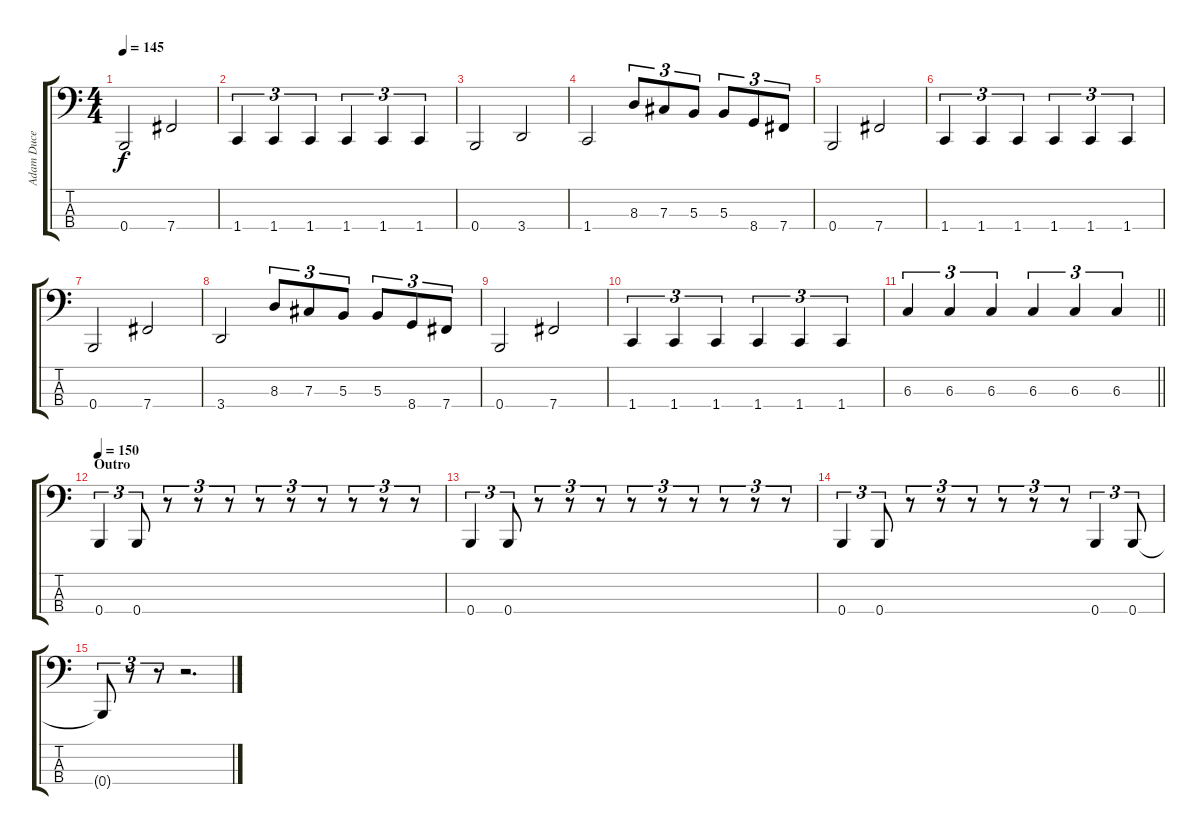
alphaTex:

\track ("Adam Duce" "Adam Duce") {instrument electricbasspick}
\staff {score tabs}
\tuning (E2 B1 Gb1 B0) {hide}
\ts (4 4)
\tempo 145
\clef f4
\ks c
0.4.2{dy f} 7.4.2 |
1.4.4{tu (3 2)} 1.4.4{tu (3 2)} 1.4.4{tu (3 2)} 1.4.4{tu (3 2)} 1.4.4{tu (3 2)} 1.4.4{tu (3 2)} |
0.4.2 3.4.2 |
1.4.2 8.3.8{tu (3 2)} 7.3.8{tu (3 2)} 5.3.8{tu (3 2)} 5.3.8{tu (3 2)} 8.4.8{tu (3 2)} 7.4.8{tu (3 2)} |
0.4.2 7.4.2 |
1.4.4{tu (3 2)} 1.4.4{tu (3 2)} 1.4.4{tu (3 2)} 1.4.4{tu (3 2)} 1.4.4{tu (3 2)} 1.4.4{tu (3 2)} |
0.4.2 7.4.2 |
3.4.2 8.3.8{tu (3 2)} 7.3.8{tu (3 2)} 5.3.8{tu (3 2)} 5.3.8{tu (3 2)} 8.4.8{tu (3 2)} 7.4.8{tu (3 2)} |
0.4.2 7.4.2 |
1.4.4{tu (3 2)} 1.4.4{tu (3 2)} 1.4.4{tu (3 2)} 1.4.4{tu (3 2)} 1.4.4{tu (3 2)} 1.4.4{tu (3 2)} |
\barLineRight lightlight
6.3.4{tu (3 2)} 6.3.4{tu (3 2)} 6.3.4{tu (3 2)} 6.3.4{tu (3 2)} 6.3.4{tu (3 2)} 6.3.4{tu (3 2)} |
\section ("" "Outro")
\tempo 150
0.4.4{tu (3 2)} 0.4.8{tu (3 2)} r.8{tu (3 2)} r.8{tu (3 2)} r.8{tu (3 2)} r.8{tu (3 2)} r.8{tu (3 2)} r.8{tu (3 2)} r.8{tu (3 2)} r.8{tu (3 2)} r.8{tu (3 2)} |
0.4.4{tu (3 2)} 0.4.8{tu (3 2)} r.8{tu (3 2)} r.8{tu (3 2)} r.8{tu (3 2)} r.8{tu (3 2)} r.8{tu (3 2)} r.8{tu (3 2)} r.8{tu (3 2)} r.8{tu (3 2)} r.8{tu (3 2)} |
0.4.4{tu (3 2)} 0.4.8{tu (3 2)} r.8{tu (3 2)} r.8{tu (3 2)} r.8{tu (3 2)} r.8{tu (3 2)} r.8{tu (3 2)} r.8{tu (3 2)} 0.4.4{tu (3 2)} 0.4.8{tu (3 2)} |
0.4{t}.8{tu (3 2)} r.8{tu (3 2)} r.8{tu (3 2)} r.2{d}
